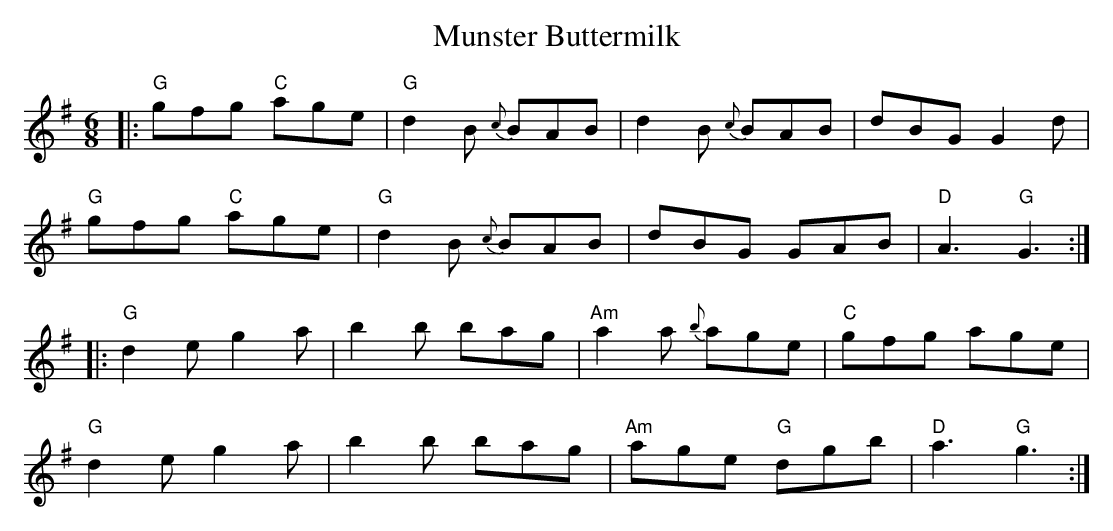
X:1
T: Munster Buttermilk
M: 6/8
L: 1/8
K: G
|:\
"G"gfg "C"age | "G"d2B {c}BAB | d2B {c}BAB | dBG G2d |
"G"gfg "C"age | "G"d2B {c}BAB | dBG GAB | "D"A3 "G"G3 :|
|:\
"G"d2e g2a | b2b bag | "Am"a2a {b}age | "C"gfg age |
"G"d2e g2a | b2b bag | "Am"age "G"dgb | "D"a3 "G"g3 :|
